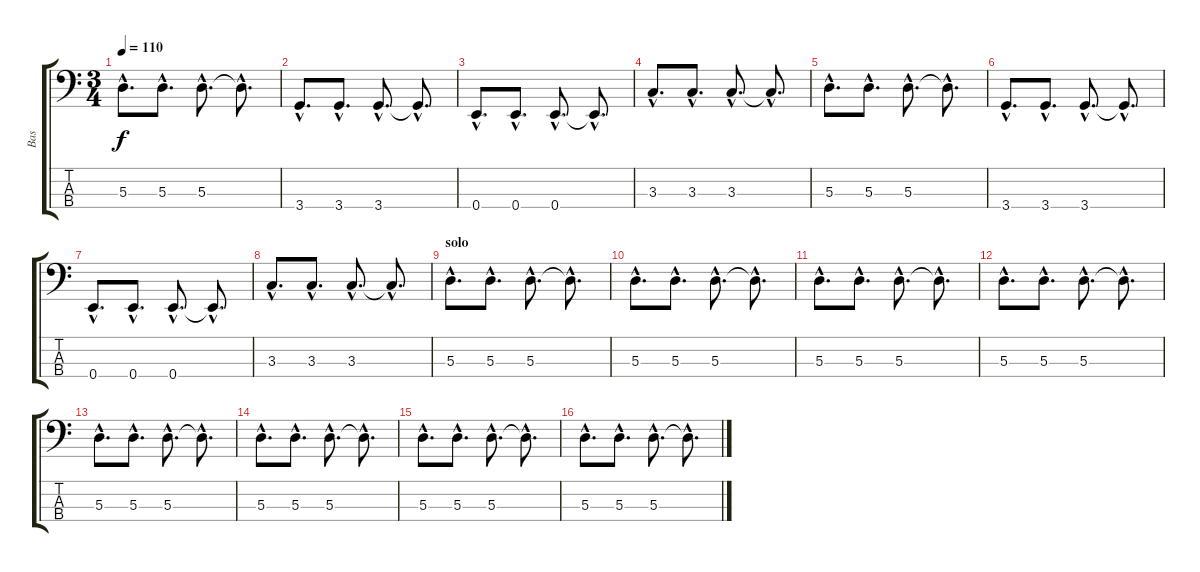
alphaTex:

\track ("Bas" "Bas") {instrument electricbassfinger}
\staff {score tabs}
\tuning (G2 D2 A1 E1) {hide}
\ts (3 4)
\tempo 110
\clef f4
\ks c
5.3{hac}.8{d dy f} 5.3{hac}.8{d} 5.3{hac}.8{d} 5.3{hac t}.8{d} |
3.4{hac}.8{d} 3.4{hac}.8{d} 3.4{hac}.8{d} 3.4{hac t}.8{d} |
0.4{hac}.8{d} 0.4{hac}.8{d} 0.4{hac}.8{d} 0.4{hac t}.8{d} |
3.3{hac}.8{d} 3.3{hac}.8{d} 3.3{hac}.8{d} 3.3{hac t}.8{d} |
5.3{hac}.8{d} 5.3{hac}.8{d} 5.3{hac}.8{d} 5.3{hac t}.8{d} |
3.4{hac}.8{d} 3.4{hac}.8{d} 3.4{hac}.8{d} 3.4{hac t}.8{d} |
0.4{hac}.8{d} 0.4{hac}.8{d} 0.4{hac}.8{d} 0.4{hac t}.8{d} |
3.3{hac}.8{d} 3.3{hac}.8{d} 3.3{hac}.8{d} 3.3{hac t}.8{d} |
\section ("" "solo")
5.3{hac}.8{d} 5.3{hac}.8{d} 5.3{hac}.8{d} 5.3{hac t}.8{d} |
5.3{hac}.8{d} 5.3{hac}.8{d} 5.3{hac}.8{d} 5.3{hac t}.8{d} |
5.3{hac}.8{d} 5.3{hac}.8{d} 5.3{hac}.8{d} 5.3{hac t}.8{d} |
5.3{hac}.8{d} 5.3{hac}.8{d} 5.3{hac}.8{d} 5.3{hac t}.8{d} |
5.3{hac}.8{d} 5.3{hac}.8{d} 5.3{hac}.8{d} 5.3{hac t}.8{d} |
5.3{hac}.8{d} 5.3{hac}.8{d} 5.3{hac}.8{d} 5.3{hac t}.8{d} |
5.3{hac}.8{d} 5.3{hac}.8{d} 5.3{hac}.8{d} 5.3{hac t}.8{d} |
5.3{hac}.8{d} 5.3{hac}.8{d} 5.3{hac}.8{d} 5.3{hac t}.8{d}
